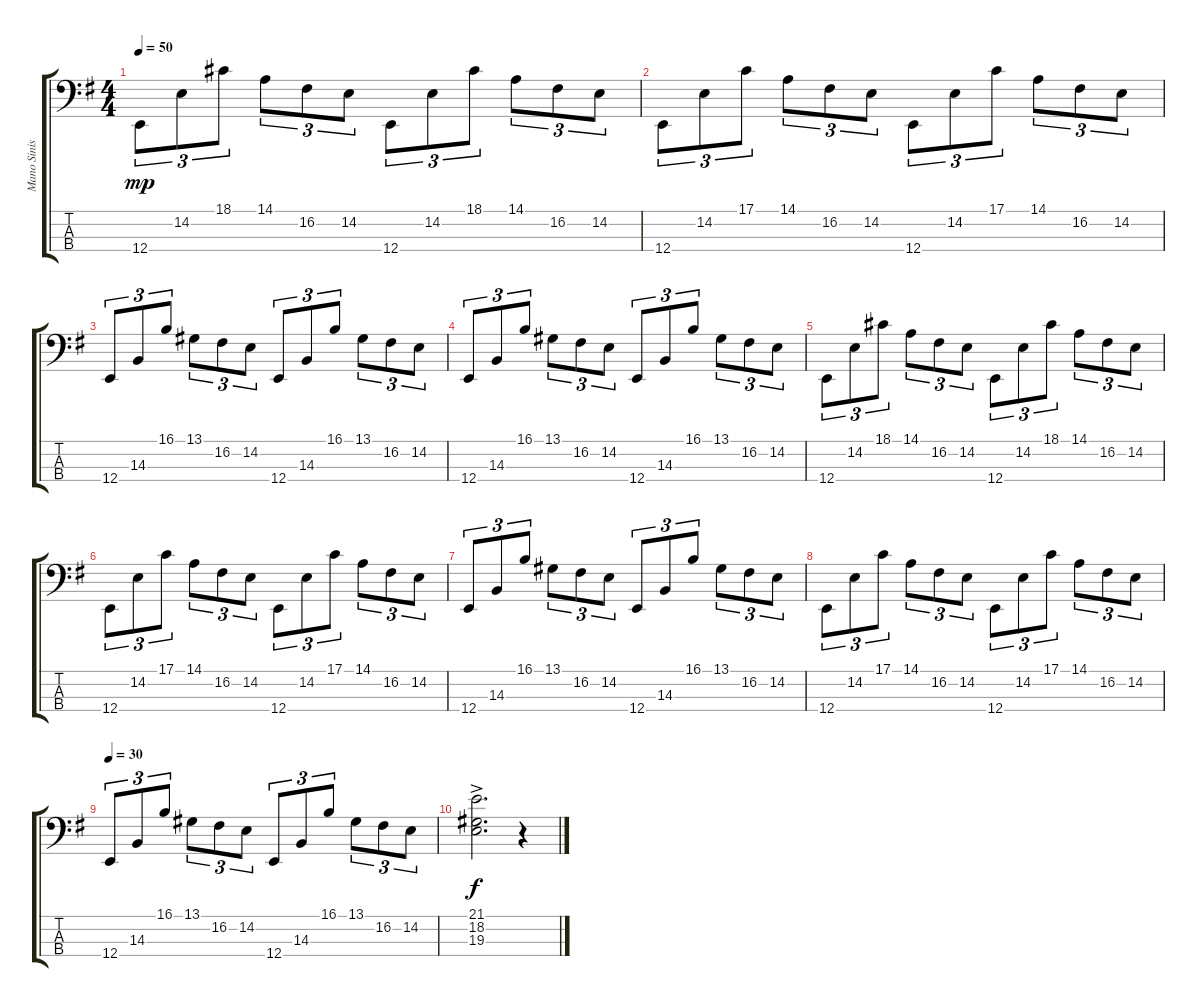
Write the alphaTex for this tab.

\track ("Mano Sinistra" "Mano Sinis") {instrument acousticgrandpiano}
\staff {score tabs}
\tuning (G2 D2 A1 E1) {hide}
\ts (4 4)
\tempo 50
\clef f4
\ks g
12.4.8{tu (3 2) dy mp} 14.2.8{tu (3 2)} 18.1.8{tu (3 2)} 14.1.8{tu (3 2)} 16.2.8{tu (3 2)} 14.2.8{tu (3 2)} 12.4.8{tu (3 2)} 14.2.8{tu (3 2)} 18.1.8{tu (3 2)} 14.1.8{tu (3 2)} 16.2.8{tu (3 2)} 14.2.8{tu (3 2)} |
12.4.8{tu (3 2)} 14.2.8{tu (3 2)} 17.1.8{tu (3 2)} 14.1.8{tu (3 2)} 16.2.8{tu (3 2)} 14.2.8{tu (3 2)} 12.4.8{tu (3 2)} 14.2.8{tu (3 2)} 17.1.8{tu (3 2)} 14.1.8{tu (3 2)} 16.2.8{tu (3 2)} 14.2.8{tu (3 2)} |
12.4.8{tu (3 2)} 14.3.8{tu (3 2)} 16.1.8{tu (3 2)} 13.1.8{tu (3 2)} 16.2.8{tu (3 2)} 14.2.8{tu (3 2)} 12.4.8{tu (3 2)} 14.3.8{tu (3 2)} 16.1.8{tu (3 2)} 13.1.8{tu (3 2)} 16.2.8{tu (3 2)} 14.2.8{tu (3 2)} |
12.4.8{tu (3 2)} 14.3.8{tu (3 2)} 16.1.8{tu (3 2)} 13.1.8{tu (3 2)} 16.2.8{tu (3 2)} 14.2.8{tu (3 2)} 12.4.8{tu (3 2)} 14.3.8{tu (3 2)} 16.1.8{tu (3 2)} 13.1.8{tu (3 2)} 16.2.8{tu (3 2)} 14.2.8{tu (3 2)} |
12.4.8{tu (3 2)} 14.2.8{tu (3 2)} 18.1.8{tu (3 2)} 14.1.8{tu (3 2)} 16.2.8{tu (3 2)} 14.2.8{tu (3 2)} 12.4.8{tu (3 2)} 14.2.8{tu (3 2)} 18.1.8{tu (3 2)} 14.1.8{tu (3 2)} 16.2.8{tu (3 2)} 14.2.8{tu (3 2)} |
12.4.8{tu (3 2)} 14.2.8{tu (3 2)} 17.1.8{tu (3 2)} 14.1.8{tu (3 2)} 16.2.8{tu (3 2)} 14.2.8{tu (3 2)} 12.4.8{tu (3 2)} 14.2.8{tu (3 2)} 17.1.8{tu (3 2)} 14.1.8{tu (3 2)} 16.2.8{tu (3 2)} 14.2.8{tu (3 2)} |
12.4.8{tu (3 2)} 14.3.8{tu (3 2)} 16.1.8{tu (3 2)} 13.1.8{tu (3 2)} 16.2.8{tu (3 2)} 14.2.8{tu (3 2)} 12.4.8{tu (3 2)} 14.3.8{tu (3 2)} 16.1.8{tu (3 2)} 13.1.8{tu (3 2)} 16.2.8{tu (3 2)} 14.2.8{tu (3 2)} |
12.4.8{tu (3 2)} 14.2.8{tu (3 2)} 17.1.8{tu (3 2)} 14.1.8{tu (3 2)} 16.2.8{tu (3 2)} 14.2.8{tu (3 2)} 12.4.8{tu (3 2)} 14.2.8{tu (3 2)} 17.1.8{tu (3 2)} 14.1.8{tu (3 2)} 16.2.8{tu (3 2)} 14.2.8{tu (3 2)} |
\tempo 30
12.4.8{tu (3 2)} 14.3.8{tu (3 2)} 16.1.8{tu (3 2)} 13.1.8{tu (3 2)} 16.2.8{tu (3 2)} 14.2.8{tu (3 2)} 12.4.8{tu (3 2)} 14.3.8{tu (3 2)} 16.1.8{tu (3 2)} 13.1.8{tu (3 2)} 16.2.8{tu (3 2)} 14.2.8{tu (3 2)} |
(21.1{ac} 18.2{ac} 19.3{ac}).2{d dy f} r.4
